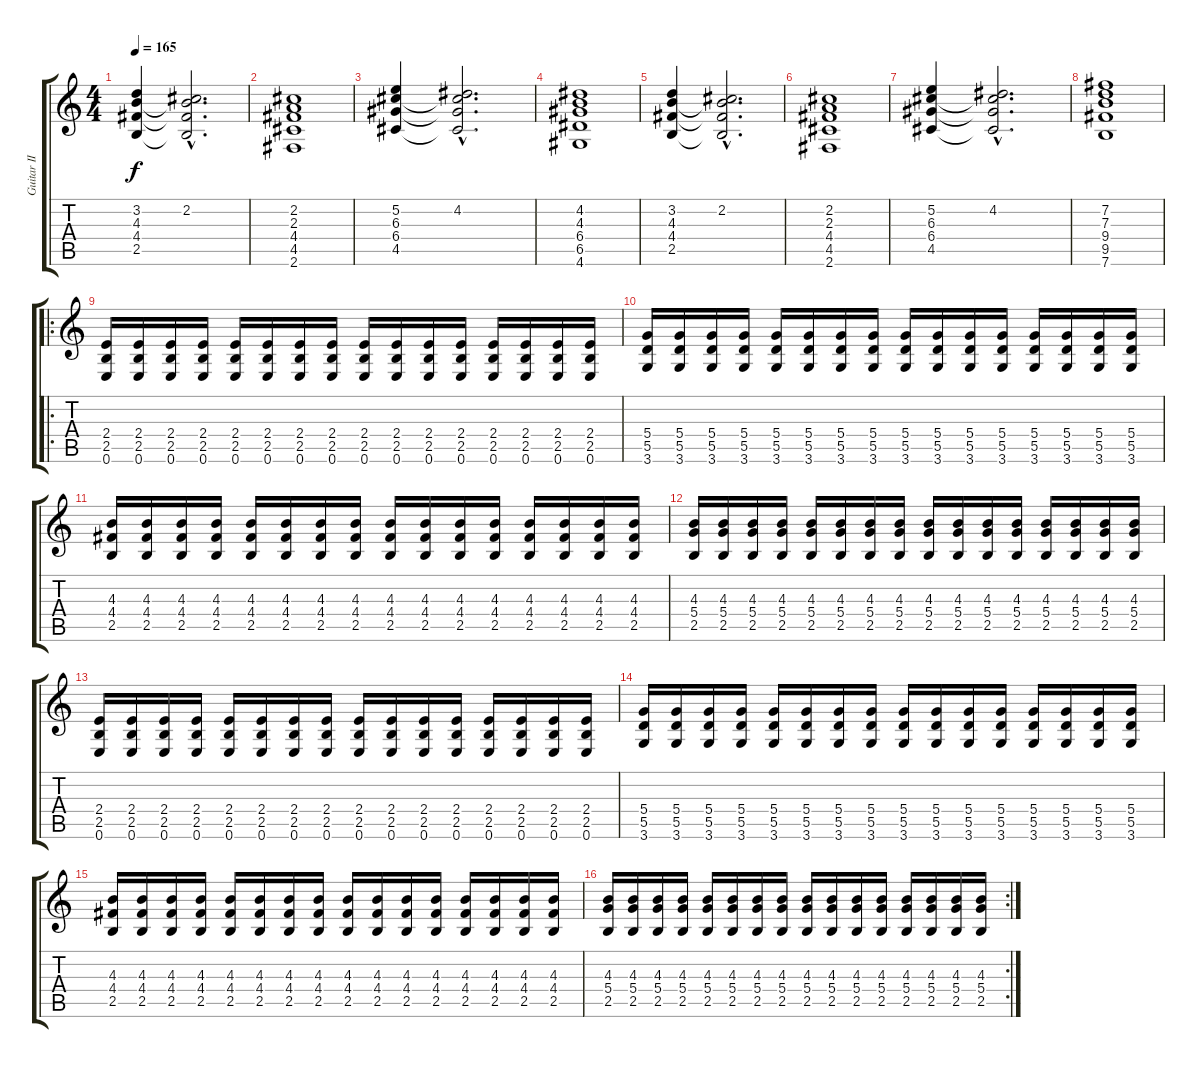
\track ("Guitar II" "Guitar II") {instrument distortionguitar}
\staff {score tabs}
\tuning (E4 B3 G3 D3 A2 E2) {hide}
\ts (4 4)
\tempo 165
\clef g2
\ks c
(3.2 4.3 4.4 2.5).4{dy f} (2.2{hac} 4.3{hac t} 4.4{hac t} 2.5{hac t}).2{d} |
(2.2 2.3 4.4 4.5 2.6).1 |
(5.2 6.3 6.4 4.5).4 (4.2{hac} 6.3{hac t} 6.4{hac t} 4.5{hac t}).2{d} |
(4.2 4.3 6.4 6.5 4.6).1 |
(3.2 4.3 4.4 2.5).4 (2.2{hac} 4.3{hac t} 4.4{hac t} 2.5{hac t}).2{d} |
(2.2 2.3 4.4 4.5 2.6).1 |
(5.2 6.3 6.4 4.5).4 (4.2{hac} 6.3{hac t} 6.4{hac t} 4.5{hac t}).2{d} |
(7.2 7.3 9.4 9.5 7.6).1 |
\ro
(2.4 2.5 0.6).16 (2.4 2.5 0.6).16 (2.4 2.5 0.6).16 (2.4 2.5 0.6).16 (2.4 2.5 0.6).16 (2.4 2.5 0.6).16 (2.4 2.5 0.6).16 (2.4 2.5 0.6).16 (2.4 2.5 0.6).16 (2.4 2.5 0.6).16 (2.4 2.5 0.6).16 (2.4 2.5 0.6).16 (2.4 2.5 0.6).16 (2.4 2.5 0.6).16 (2.4 2.5 0.6).16 (2.4 2.5 0.6).16 |
(5.4 5.5 3.6).16 (5.4 5.5 3.6).16 (5.4 5.5 3.6).16 (5.4 5.5 3.6).16 (5.4 5.5 3.6).16 (5.4 5.5 3.6).16 (5.4 5.5 3.6).16 (5.4 5.5 3.6).16 (5.4 5.5 3.6).16 (5.4 5.5 3.6).16 (5.4 5.5 3.6).16 (5.4 5.5 3.6).16 (5.4 5.5 3.6).16 (5.4 5.5 3.6).16 (5.4 5.5 3.6).16 (5.4 5.5 3.6).16 |
(4.3 4.4 2.5).16 (4.3 4.4 2.5).16 (4.3 4.4 2.5).16 (4.3 4.4 2.5).16 (4.3 4.4 2.5).16 (4.3 4.4 2.5).16 (4.3 4.4 2.5).16 (4.3 4.4 2.5).16 (4.3 4.4 2.5).16 (4.3 4.4 2.5).16 (4.3 4.4 2.5).16 (4.3 4.4 2.5).16 (4.3 4.4 2.5).16 (4.3 4.4 2.5).16 (4.3 4.4 2.5).16 (4.3 4.4 2.5).16 |
(4.3 5.4 2.5).16 (4.3 5.4 2.5).16 (4.3 5.4 2.5).16 (4.3 5.4 2.5).16 (4.3 5.4 2.5).16 (4.3 5.4 2.5).16 (4.3 5.4 2.5).16 (4.3 5.4 2.5).16 (4.3 5.4 2.5).16 (4.3 5.4 2.5).16 (4.3 5.4 2.5).16 (4.3 5.4 2.5).16 (4.3 5.4 2.5).16 (4.3 5.4 2.5).16 (4.3 5.4 2.5).16 (4.3 5.4 2.5).16 |
(2.4 2.5 0.6).16 (2.4 2.5 0.6).16 (2.4 2.5 0.6).16 (2.4 2.5 0.6).16 (2.4 2.5 0.6).16 (2.4 2.5 0.6).16 (2.4 2.5 0.6).16 (2.4 2.5 0.6).16 (2.4 2.5 0.6).16 (2.4 2.5 0.6).16 (2.4 2.5 0.6).16 (2.4 2.5 0.6).16 (2.4 2.5 0.6).16 (2.4 2.5 0.6).16 (2.4 2.5 0.6).16 (2.4 2.5 0.6).16 |
(5.4 5.5 3.6).16 (5.4 5.5 3.6).16 (5.4 5.5 3.6).16 (5.4 5.5 3.6).16 (5.4 5.5 3.6).16 (5.4 5.5 3.6).16 (5.4 5.5 3.6).16 (5.4 5.5 3.6).16 (5.4 5.5 3.6).16 (5.4 5.5 3.6).16 (5.4 5.5 3.6).16 (5.4 5.5 3.6).16 (5.4 5.5 3.6).16 (5.4 5.5 3.6).16 (5.4 5.5 3.6).16 (5.4 5.5 3.6).16 |
(4.3 4.4 2.5).16 (4.3 4.4 2.5).16 (4.3 4.4 2.5).16 (4.3 4.4 2.5).16 (4.3 4.4 2.5).16 (4.3 4.4 2.5).16 (4.3 4.4 2.5).16 (4.3 4.4 2.5).16 (4.3 4.4 2.5).16 (4.3 4.4 2.5).16 (4.3 4.4 2.5).16 (4.3 4.4 2.5).16 (4.3 4.4 2.5).16 (4.3 4.4 2.5).16 (4.3 4.4 2.5).16 (4.3 4.4 2.5).16 |
\rc 2
(4.3 5.4 2.5).16 (4.3 5.4 2.5).16 (4.3 5.4 2.5).16 (4.3 5.4 2.5).16 (4.3 5.4 2.5).16 (4.3 5.4 2.5).16 (4.3 5.4 2.5).16 (4.3 5.4 2.5).16 (4.3 5.4 2.5).16 (4.3 5.4 2.5).16 (4.3 5.4 2.5).16 (4.3 5.4 2.5).16 (4.3 5.4 2.5).16 (4.3 5.4 2.5).16 (4.3 5.4 2.5).16 (4.3 5.4 2.5).16
